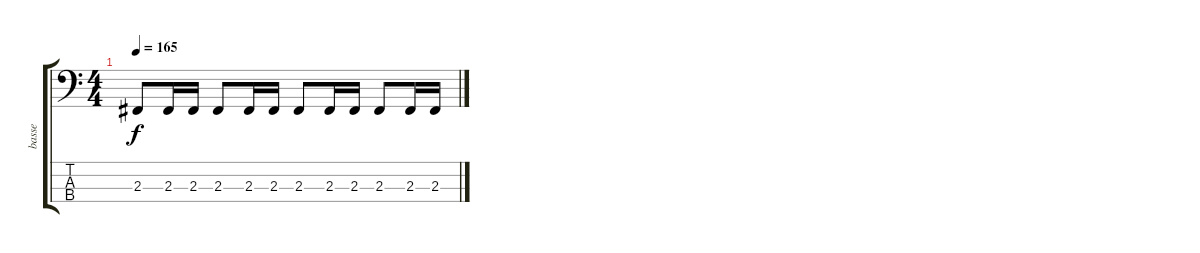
\track ("basse" "basse") {instrument electricbasspick}
\staff {score tabs}
\tuning (D2 A1 E1 B0) {hide}
\ts (4 4)
\tempo 165
\clef f4
\ks c
2.3.8{dy f} 2.3.16 2.3.16 2.3.8 2.3.16 2.3.16 2.3.8 2.3.16 2.3.16 2.3.8 2.3.16 2.3.16
